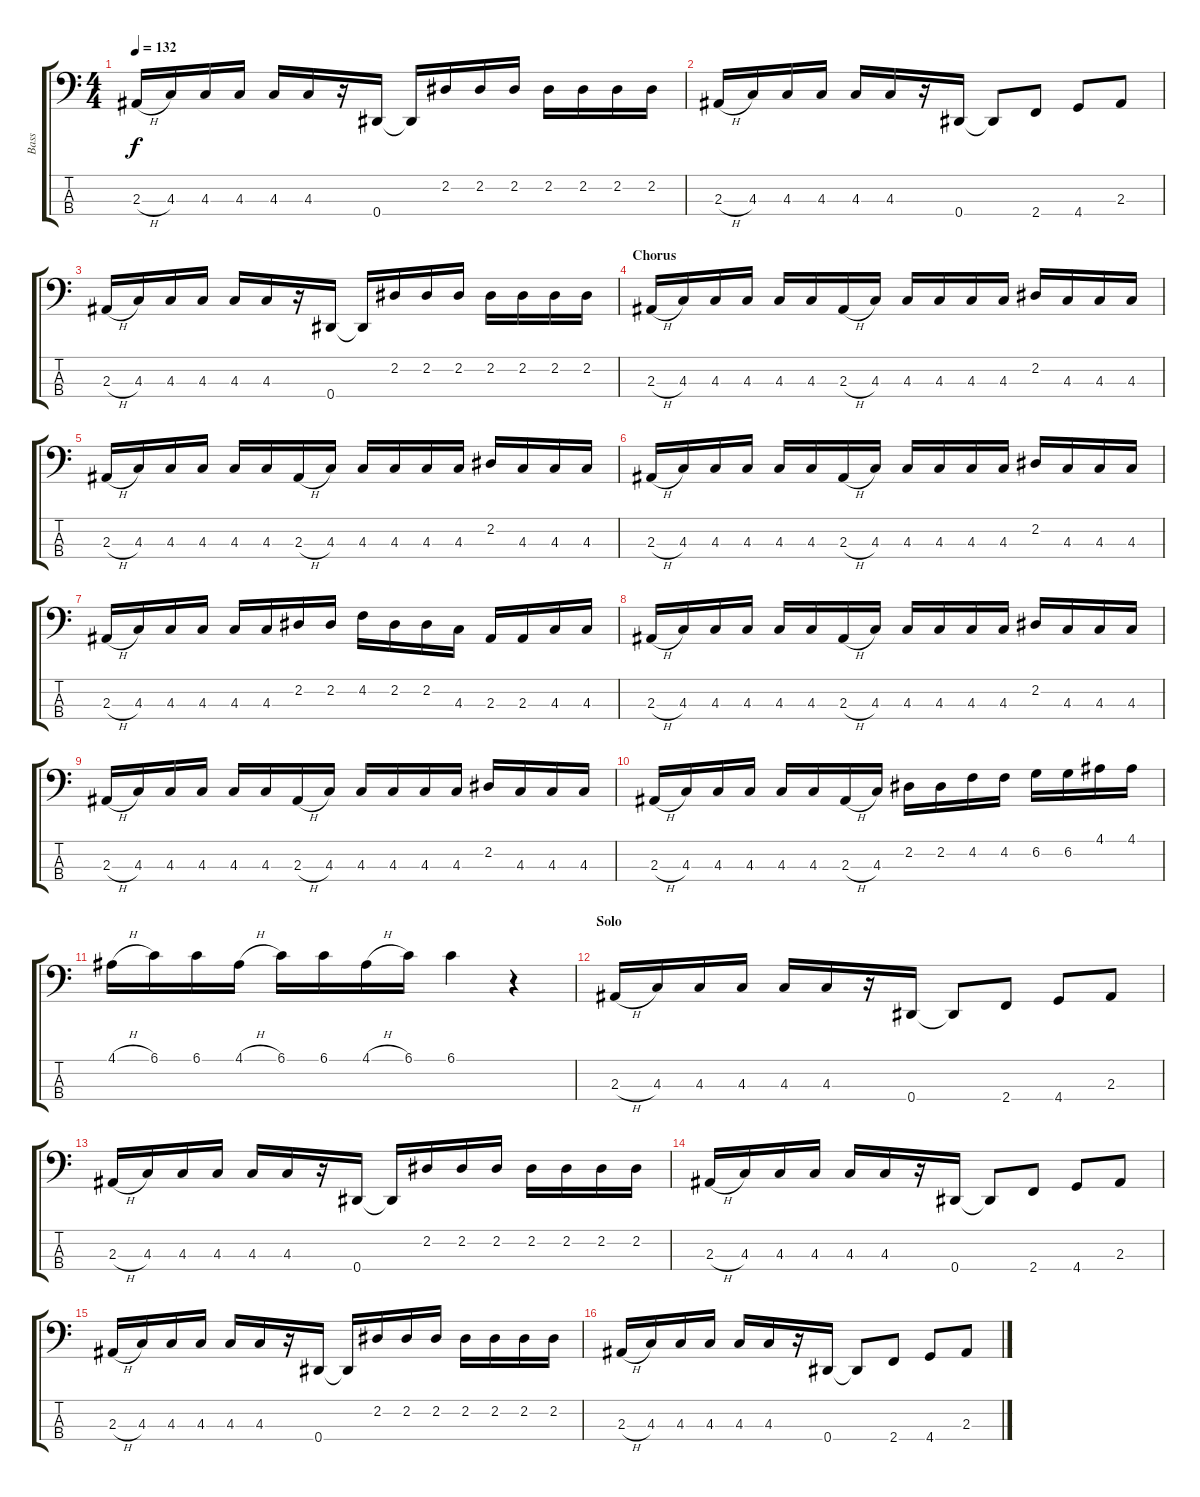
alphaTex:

\track ("Bass" "Bass") {instrument electricbasspick}
\staff {score tabs}
\tuning (Gb2 Db2 Ab1 Eb1) {hide}
\ts (4 4)
\tempo 132
\clef f4
\ks c
2.3{h}.16{dy f} 4.3.16 4.3.16 4.3.16 4.3.16 4.3.16 r.16 0.4.16 0.4{t}.16 2.2.16 2.2.16 2.2.16 2.2.16 2.2.16 2.2.16 2.2.16 |
2.3{h}.16 4.3.16 4.3.16 4.3.16 4.3.16 4.3.16 r.16 0.4.16 0.4{t}.8 2.4.8 4.4.8 2.3.8 |
2.3{h}.16 4.3.16 4.3.16 4.3.16 4.3.16 4.3.16 r.16 0.4.16 0.4{t}.16 2.2.16 2.2.16 2.2.16 2.2.16 2.2.16 2.2.16 2.2.16 |
\section ("" "Chorus")
2.3{h}.16 4.3.16 4.3.16 4.3.16 4.3.16 4.3.16 2.3{h}.16 4.3.16 4.3.16 4.3.16 4.3.16 4.3.16 2.2.16 4.3.16 4.3.16 4.3.16 |
2.3{h}.16 4.3.16 4.3.16 4.3.16 4.3.16 4.3.16 2.3{h}.16 4.3.16 4.3.16 4.3.16 4.3.16 4.3.16 2.2.16 4.3.16 4.3.16 4.3.16 |
2.3{h}.16 4.3.16 4.3.16 4.3.16 4.3.16 4.3.16 2.3{h}.16 4.3.16 4.3.16 4.3.16 4.3.16 4.3.16 2.2.16 4.3.16 4.3.16 4.3.16 |
2.3{h}.16 4.3.16 4.3.16 4.3.16 4.3.16 4.3.16 2.2.16 2.2.16 4.2.16 2.2.16 2.2.16 4.3.16 2.3.16 2.3.16 4.3.16 4.3.16 |
2.3{h}.16 4.3.16 4.3.16 4.3.16 4.3.16 4.3.16 2.3{h}.16 4.3.16 4.3.16 4.3.16 4.3.16 4.3.16 2.2.16 4.3.16 4.3.16 4.3.16 |
2.3{h}.16 4.3.16 4.3.16 4.3.16 4.3.16 4.3.16 2.3{h}.16 4.3.16 4.3.16 4.3.16 4.3.16 4.3.16 2.2.16 4.3.16 4.3.16 4.3.16 |
2.3{h}.16 4.3.16 4.3.16 4.3.16 4.3.16 4.3.16 2.3{h}.16 4.3.16 2.2.16 2.2.16 4.2.16 4.2.16 6.2.16 6.2.16 4.1.16 4.1.16 |
4.1{h}.16 6.1.16 6.1.16 4.1{h}.16 6.1.16 6.1.16 4.1{h}.16 6.1.16 6.1.4 r.4 |
\section ("" "Solo")
2.3{h}.16 4.3.16 4.3.16 4.3.16 4.3.16 4.3.16 r.16 0.4.16 0.4{t}.8 2.4.8 4.4.8 2.3.8 |
2.3{h}.16 4.3.16 4.3.16 4.3.16 4.3.16 4.3.16 r.16 0.4.16 0.4{t}.16 2.2.16 2.2.16 2.2.16 2.2.16 2.2.16 2.2.16 2.2.16 |
2.3{h}.16 4.3.16 4.3.16 4.3.16 4.3.16 4.3.16 r.16 0.4.16 0.4{t}.8 2.4.8 4.4.8 2.3.8 |
2.3{h}.16 4.3.16 4.3.16 4.3.16 4.3.16 4.3.16 r.16 0.4.16 0.4{t}.16 2.2.16 2.2.16 2.2.16 2.2.16 2.2.16 2.2.16 2.2.16 |
2.3{h}.16 4.3.16 4.3.16 4.3.16 4.3.16 4.3.16 r.16 0.4.16 0.4{t}.8 2.4.8 4.4.8 2.3.8
